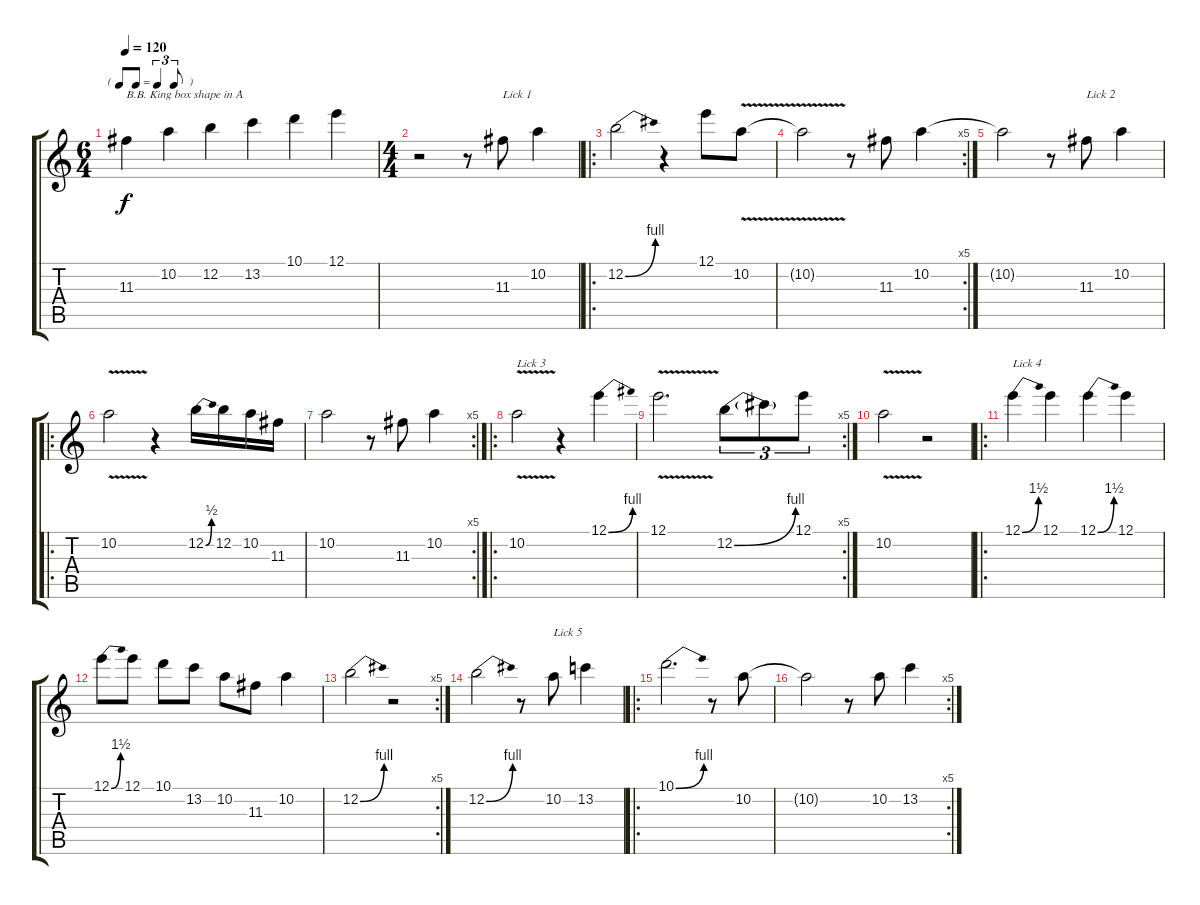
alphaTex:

\track "" {instrument electricguitarjazz}
\staff {score tabs}
\tuning (E4 B3 G3 D3 A2 E2) {hide}
\ts (6 4)
\tf triplet8th
\tempo 120
\clef g2
\ks c
11.3.4{txt "B.B. King box shape in A" dy f instrument electricguitarjazz} 10.2.4 12.2.4 13.2.4 10.1.4 12.1.4 |
\ts (4 4)
r.2 r.8 11.3.8{txt "Lick 1"} 10.2.4 |
\ro
12.2{be (bend 0 0 60 4)}.2 r.4 12.1.8 10.2{v}.8 |
\rc 5
10.2{t}.2 r.8 11.3.8 10.2.4 |
10.2{t}.2 r.8 11.3.8{txt "Lick 2"} 10.2.4 |
\ro
10.2{v}.2 r.4 12.2{be (bend 0 0 60 2)}.16 12.2.16 10.2.16 11.3.16 |
\rc 5
10.2.2 r.8 11.3.8 10.2.4 |
\ro
10.2{v}.2{txt "Lick 3"} r.4 12.1{be (bend 0 0 60 4)}.4 |
\rc 5
12.1{v}.2{d} 12.2{be (bend 0 0 60 4)}.8{tu (3 2)} 12.2{t}.8{tu (3 2)} 12.1.8{tu (3 2)} |
10.2{v}.2 r.2 |
\ro
12.1{be (bend 0 0 60 6)}.4{txt "Lick 4"} 12.1.4 12.1{be (bend 0 0 60 6)}.4 12.1.4 |
12.1{be (bend 0 0 60 6)}.8 12.1.8 10.1.8 13.2.8 10.2.8 11.3.8 10.2.4 |
\rc 5
12.2{be (bend 0 0 60 4)}.2 r.2 |
12.2{be (bend 0 0 60 4)}.2 r.8 10.2.8{txt "Lick 5"} 13.2.4 |
\ro
10.1{be (bend 0 0 60 4)}.2{d} r.8 10.2.8 |
\rc 5
10.2{t}.2 r.8 10.2.8 13.2.4
